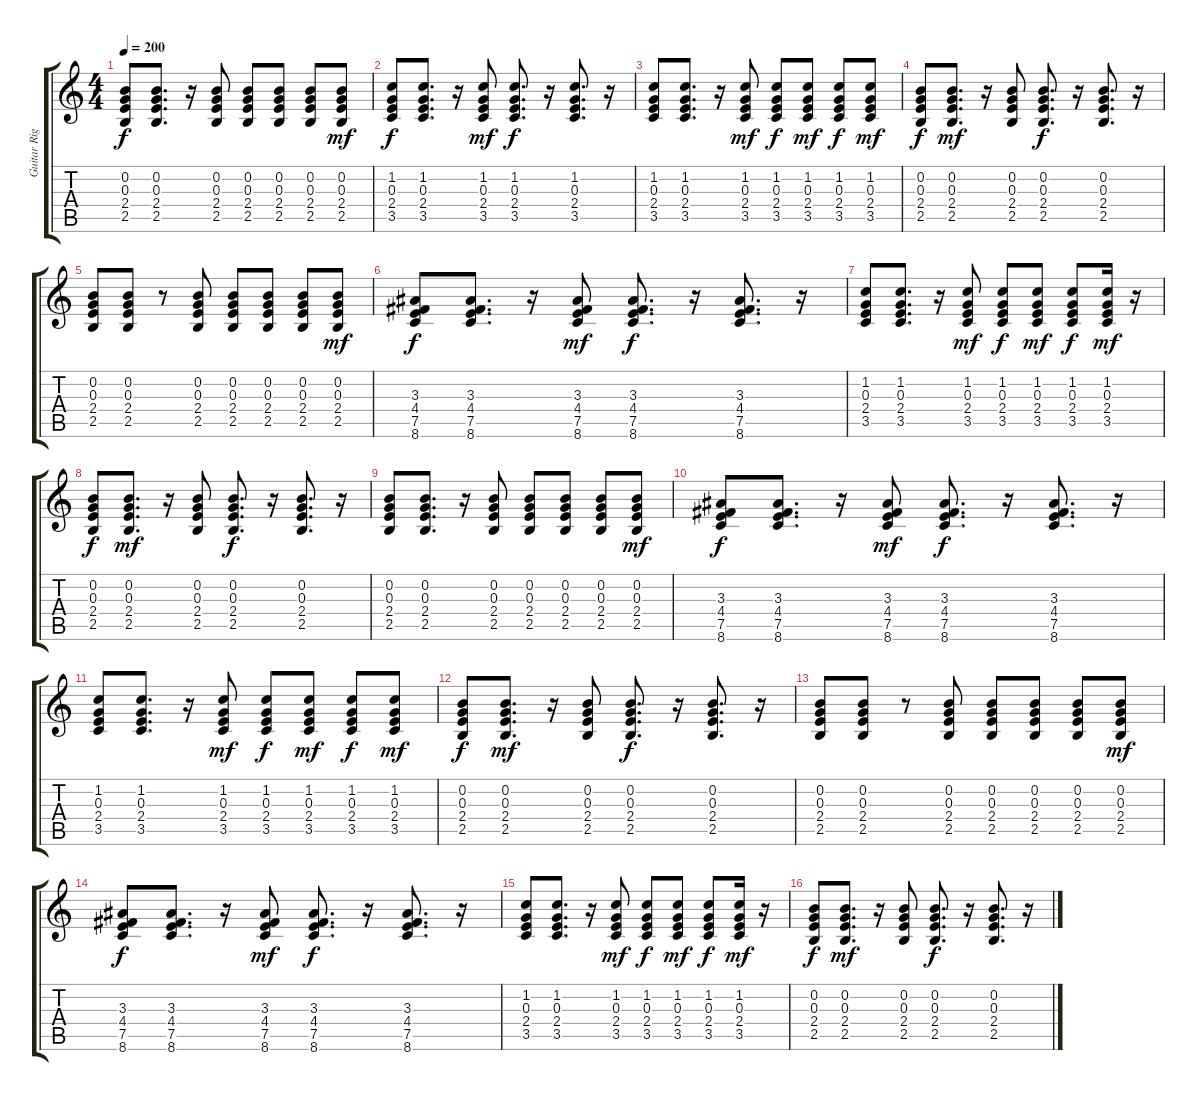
\track ("Guitar Right" "Guitar Rig") {instrument acousticguitarsteel}
\staff {score tabs}
\tuning (E4 B3 G3 D3 A2 E2) {hide}
\ts (4 4)
\tempo 200
\clef g2
\ks c
(0.2 0.3 2.4 2.5).8{dy f} (0.2 0.3 2.4 2.5).8{d} r.16 (0.2 0.3 2.4 2.5).8 (0.2 0.3 2.4 2.5).8 (0.2 0.3 2.4 2.5).8 (0.2 0.3 2.4 2.5).8 (0.2 0.3 2.4 2.5).8{dy mf} |
(1.2 0.3 2.4 3.5).8{dy f} (1.2 0.3 2.4 3.5).8{d} r.16 (1.2 0.3 2.4 3.5).8{dy mf} (1.2 0.3 2.4 3.5).8{d dy f} r.16 (1.2 0.3 2.4 3.5).8{d} r.16 |
(1.2 0.3 2.4 3.5).8 (1.2 0.3 2.4 3.5).8{d} r.16 (1.2 0.3 2.4 3.5).8{dy mf} (1.2 0.3 2.4 3.5).8{dy f} (1.2 0.3 2.4 3.5).8{dy mf} (1.2 0.3 2.4 3.5).8{dy f} (1.2 0.3 2.4 3.5).8{dy mf} |
(0.2 0.3 2.4 2.5).8{dy f} (0.2 0.3 2.4 2.5).8{d dy mf} r.16 (0.2 0.3 2.4 2.5).8 (0.2 0.3 2.4 2.5).8{d dy f} r.16 (0.2 0.3 2.4 2.5).8{d} r.16 |
(0.2 0.3 2.4 2.5).8 (0.2 0.3 2.4 2.5).8 r.8 (0.2 0.3 2.4 2.5).8 (0.2 0.3 2.4 2.5).8 (0.2 0.3 2.4 2.5).8 (0.2 0.3 2.4 2.5).8 (0.2 0.3 2.4 2.5).8{dy mf} |
(3.3 4.4 7.5 8.6).8{dy f} (3.3 4.4 7.5 8.6).8{d} r.16 (3.3 4.4 7.5 8.6).8{dy mf} (3.3 4.4 7.5 8.6).8{d dy f} r.16 (3.3 4.4 7.5 8.6).8{d} r.16 |
(1.2 0.3 2.4 3.5).8 (1.2 0.3 2.4 3.5).8{d} r.16 (1.2 0.3 2.4 3.5).8{dy mf} (1.2 0.3 2.4 3.5).8{dy f} (1.2 0.3 2.4 3.5).8{dy mf} (1.2 0.3 2.4 3.5).8{dy f} (1.2 0.3 2.4 3.5).16{dy mf} r.16 |
(0.2 0.3 2.4 2.5).8{dy f} (0.2 0.3 2.4 2.5).8{d dy mf} r.16 (0.2 0.3 2.4 2.5).8 (0.2 0.3 2.4 2.5).8{d dy f} r.16 (0.2 0.3 2.4 2.5).8{d} r.16 |
(0.2 0.3 2.4 2.5).8 (0.2 0.3 2.4 2.5).8{d} r.16 (0.2 0.3 2.4 2.5).8 (0.2 0.3 2.4 2.5).8 (0.2 0.3 2.4 2.5).8 (0.2 0.3 2.4 2.5).8 (0.2 0.3 2.4 2.5).8{dy mf} |
(3.3 4.4 7.5 8.6).8{dy f} (3.3 4.4 7.5 8.6).8{d} r.16 (3.3 4.4 7.5 8.6).8{dy mf} (3.3 4.4 7.5 8.6).8{d dy f} r.16 (3.3 4.4 7.5 8.6).8{d} r.16 |
(1.2 0.3 2.4 3.5).8 (1.2 0.3 2.4 3.5).8{d} r.16 (1.2 0.3 2.4 3.5).8{dy mf} (1.2 0.3 2.4 3.5).8{dy f} (1.2 0.3 2.4 3.5).8{dy mf} (1.2 0.3 2.4 3.5).8{dy f} (1.2 0.3 2.4 3.5).8{dy mf} |
(0.2 0.3 2.4 2.5).8{dy f} (0.2 0.3 2.4 2.5).8{d dy mf} r.16 (0.2 0.3 2.4 2.5).8 (0.2 0.3 2.4 2.5).8{d dy f} r.16 (0.2 0.3 2.4 2.5).8{d} r.16 |
(0.2 0.3 2.4 2.5).8 (0.2 0.3 2.4 2.5).8 r.8 (0.2 0.3 2.4 2.5).8 (0.2 0.3 2.4 2.5).8 (0.2 0.3 2.4 2.5).8 (0.2 0.3 2.4 2.5).8 (0.2 0.3 2.4 2.5).8{dy mf} |
(3.3 4.4 7.5 8.6).8{dy f} (3.3 4.4 7.5 8.6).8{d} r.16 (3.3 4.4 7.5 8.6).8{dy mf} (3.3 4.4 7.5 8.6).8{d dy f} r.16 (3.3 4.4 7.5 8.6).8{d} r.16 |
(1.2 0.3 2.4 3.5).8 (1.2 0.3 2.4 3.5).8{d} r.16 (1.2 0.3 2.4 3.5).8{dy mf} (1.2 0.3 2.4 3.5).8{dy f} (1.2 0.3 2.4 3.5).8{dy mf} (1.2 0.3 2.4 3.5).8{dy f} (1.2 0.3 2.4 3.5).16{dy mf} r.16 |
(0.2 0.3 2.4 2.5).8{dy f} (0.2 0.3 2.4 2.5).8{d dy mf} r.16 (0.2 0.3 2.4 2.5).8 (0.2 0.3 2.4 2.5).8{d dy f} r.16 (0.2 0.3 2.4 2.5).8{d} r.16
